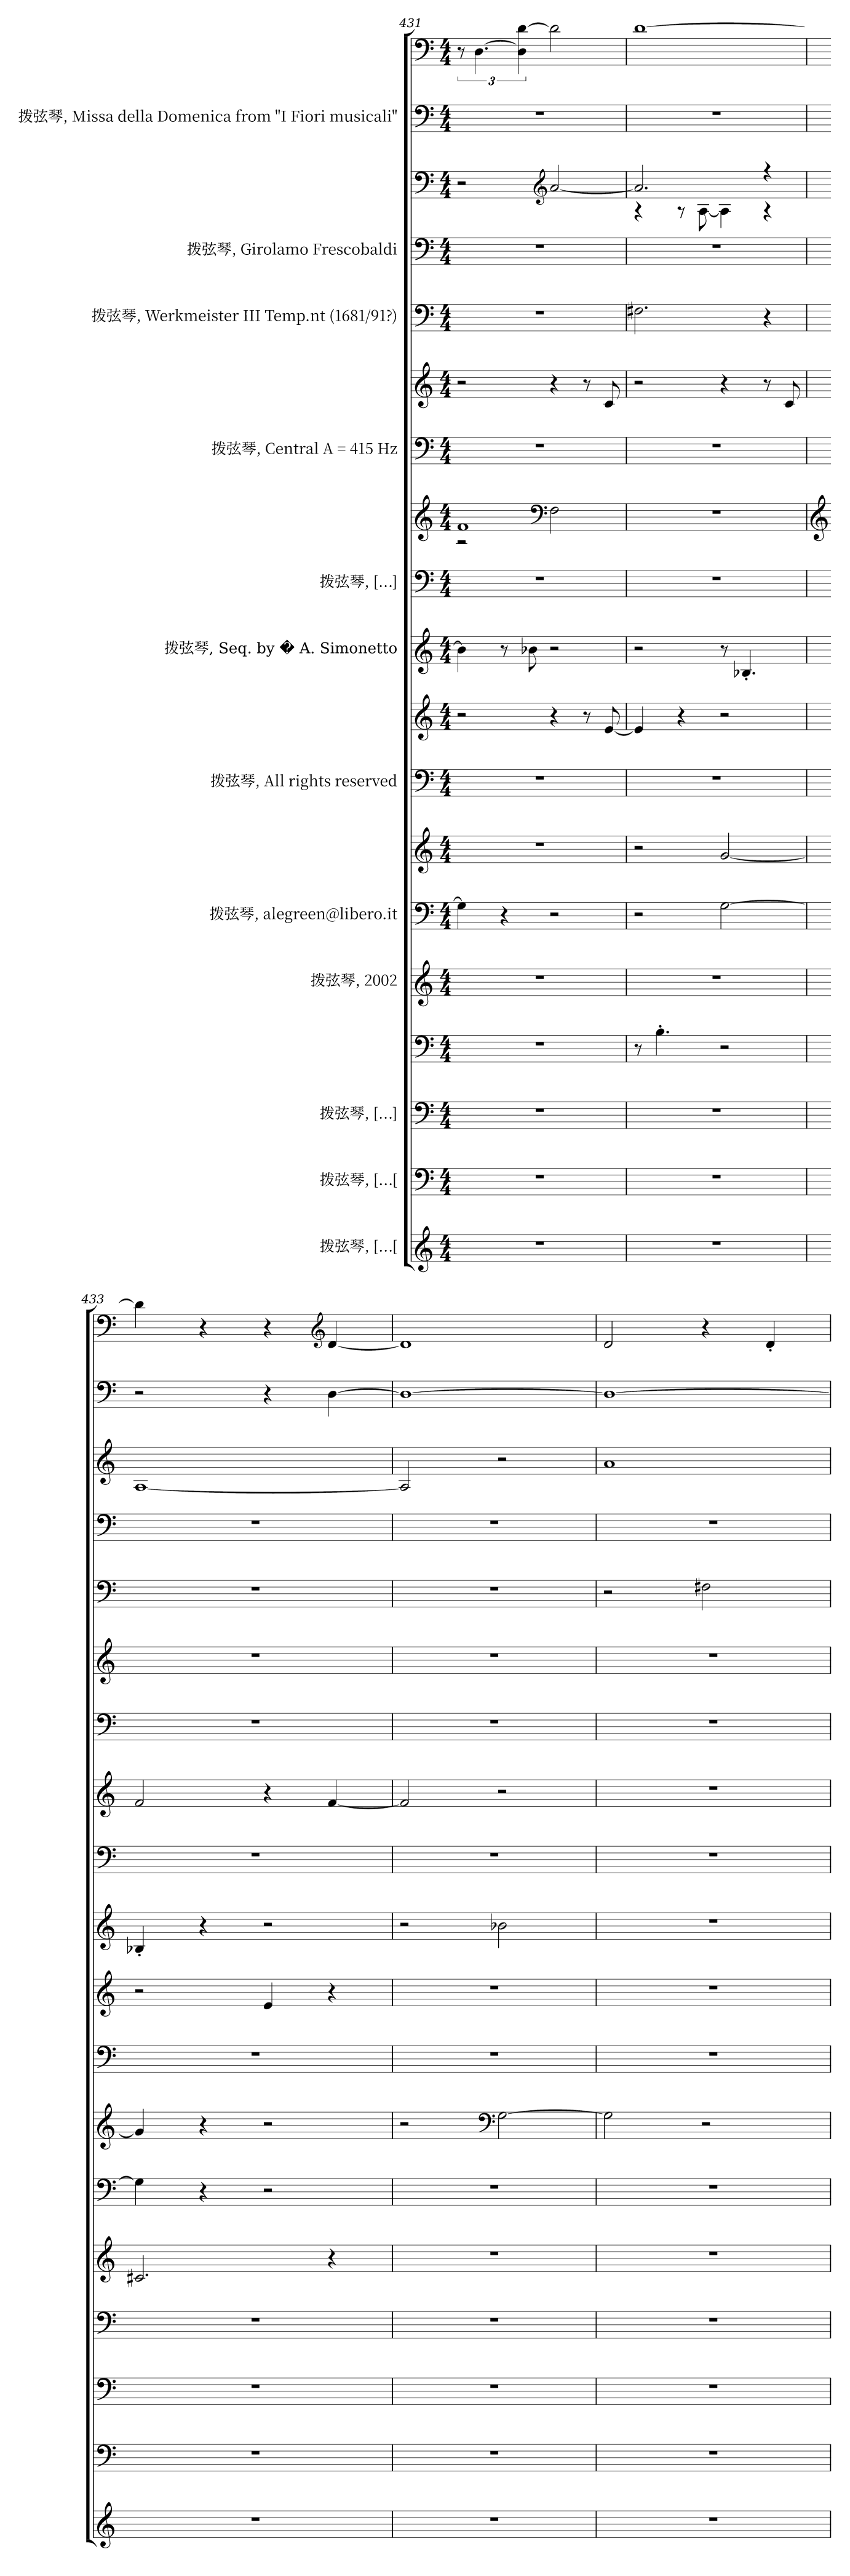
**kern	**kern	**kern	**kern	**kern	**kern	**kern	**kern	**kern	**kern	**kern	**kern	**kern	**kern	**kern	**kern	**kern	**kern	**kern
*part12	*part11	*part10	*part10	*part9	*part8	*part8	*part7	*part7	*part6	*part5	*part5	*part4	*part4	*part3	*part2	*part2	*part1	*part1
*staff19	*staff18	*staff17	*staff16	*staff15	*staff14	*staff13	*staff12	*staff11	*staff10	*staff9	*staff8	*staff7	*staff6	*staff5	*staff4	*staff3	*staff2	*staff1
*I"拨弦琴, [...[	*I"拨弦琴, [...[	*I"拨弦琴, [...]	*	*I"拨弦琴, 2002	*I"拨弦琴, alegreen@libero.it	*	*I"拨弦琴, All rights reserved	*	*I"拨弦琴, Seq. by � A. Simonetto	*I"拨弦琴, [...]	*	*I"拨弦琴, Central A = 415 Hz	*	*I"拨弦琴, Werkmeister III Temp.nt (1681/91?)	*I"拨弦琴, Girolamo Frescobaldi	*	*I"拨弦琴, Missa della Domenica from &quot;I Fiori musicali&quot;	*
*clefG2	*clefF4	*clefF4	*clefF4	*clefG2	*clefF4	*clefG2	*clefF4	*clefG2	*clefG2	*clefF4	*clefG2	*clefF4	*clefG2	*clefF4	*clefF4	*clefF4	*clefF4	*clefF4
*k[]	*k[]	*k[]	*k[]	*k[]	*k[]	*k[]	*k[]	*k[]	*k[]	*k[]	*k[]	*k[]	*k[]	*k[]	*k[]	*k[]	*k[]	*k[]
*M4/4	*M4/4	*M4/4	*M4/4	*M4/4	*M4/4	*M4/4	*M4/4	*M4/4	*M4/4	*M4/4	*M4/4	*M4/4	*M4/4	*M4/4	*M4/4	*M4/4	*M4/4	*M4/4
=431	=431	=431	=431	=431	=431	=431	=431	=431	=431	=431	=431	=431	=431	=431	=431	=431	=431	=431
*	*	*	*	*	*	*	*	*	*	*	*^	*	*	*	*	*	*	*
1r	1r	1r	1r	1r	4G\]	1r	1r	2r	4b-\]	1r	1f	2r	1r	2r	1r	1r	2r	1r	12r
.	.	.	.	.	.	.	.	.	.	.	.	.	.	.	.	.	.	.	[6.D\
.	.	.	.	.	4r	.	.	.	8r	.	.	.	.	.	.	.	.	.	.
.	.	.	.	.	.	.	.	.	.	.	.	.	.	.	.	.	.	.	6D\] [6d\
.	.	.	.	.	.	.	.	.	8b-X\	.	.	.	.	.	.	.	.	.	.
*	*	*	*	*	*	*	*	*	*	*	*clefF4	*	*	*	*	*	*clefG2	*	*
.	.	.	.	.	2r	.	.	4r	2r	.	.	2F\	.	4r	.	.	[2a/	.	2d\]
.	.	.	.	.	.	.	.	8r	.	.	.	.	.	8r	.	.	.	.	.
.	.	.	.	.	.	.	.	[8e/	.	.	.	.	.	8c/	.	.	.	.	.
*	*	*	*	*	*	*	*	*	*	*	*v	*v	*	*	*	*	*	*	*
=432	=432	=432	=432	=432	=432	=432	=432	=432	=432	=432	=432	=432	=432	=432	=432	=432	=432	=432
*	*	*	*	*	*	*	*	*	*	*	*	*	*	*	*	*^	*	*
1r	1r	1r	8r	1r	2r	2r	1r	4e/]	2r	1r	1r	1r	2r	2.F#X\	1r	2.a/]	4r	1r	[1d
.	.	.	4.B'\	.	.	.	.	.	.	.	.	.	.	.	.	.	.	.	.
.	.	.	.	.	.	.	.	4r	.	.	.	.	.	.	.	.	8r	.	.
.	.	.	.	.	.	.	.	.	.	.	.	.	.	.	.	.	[8A\	.	.
.	.	.	2r	.	[2G\	[2g/	.	2r	8r	.	.	.	4r	.	.	.	4A\]	.	.
.	.	.	.	.	.	.	.	.	4.B-X'/	.	.	.	.	.	.	.	.	.	.
.	.	.	.	.	.	.	.	.	.	.	.	.	8r	4r	.	4r	4r	.	.
.	.	.	.	.	.	.	.	.	.	.	.	.	8c/	.	.	.	.	.	.
*	*	*	*	*	*	*	*	*	*	*	*	*	*	*	*	*v	*v	*	*
!!LO:PB:g=z
=433	=433	=433	=433	=433	=433	=433	=433	=433	=433	=433	=433	=433	=433	=433	=433	=433	=433	=433
*	*	*	*	*	*	*	*	*	*	*	*clefG2	*	*	*	*	*	*	*
1r	1r	1r	1r	2.c#X/	4G\]	4g/]	1r	2r	4B-X'/	1r	2f/	1r	1r	1r	1r	[1A	2r	4d\]
.	.	.	.	.	4r	4r	.	.	4r	.	.	.	.	.	.	.	.	4r
.	.	.	.	.	2r	2r	.	4e/	2r	.	4r	.	.	.	.	.	4r	4r
*	*	*	*	*	*	*	*	*	*	*	*	*	*	*	*	*	*	*clefG2
.	.	.	.	4r	.	.	.	4r	.	.	[4f/	.	.	.	.	.	[4D\	[4d/
=434	=434	=434	=434	=434	=434	=434	=434	=434	=434	=434	=434	=434	=434	=434	=434	=434	=434	=434
1r	1r	1r	1r	1r	1r	2r	1r	1r	2r	1r	2f/]	1r	1r	1r	1r	2A/]	1D_	1d]
*	*	*	*	*	*	*clefF4	*	*	*	*	*	*	*	*	*	*	*	*
.	.	.	.	.	.	[2G\	.	.	2b-X\	.	2r	.	.	.	.	2r	.	.
=435	=435	=435	=435	=435	=435	=435	=435	=435	=435	=435	=435	=435	=435	=435	=435	=435	=435	=435
1r	1r	1r	1r	1r	1r	2G\]	1r	1r	1r	1r	1r	1r	1r	2r	1r	1a	1D_	2d/
.	.	.	.	.	.	2r	.	.	.	.	.	.	.	2F#X\	.	.	.	4r
.	.	.	.	.	.	.	.	.	.	.	.	.	.	.	.	.	.	4d'/
=	=	=	=	=	=	=	=	=	=	=	=	=	=	=	=	=	=	=
*-	*-	*-	*-	*-	*-	*-	*-	*-	*-	*-	*-	*-	*-	*-	*-	*-	*-	*-
